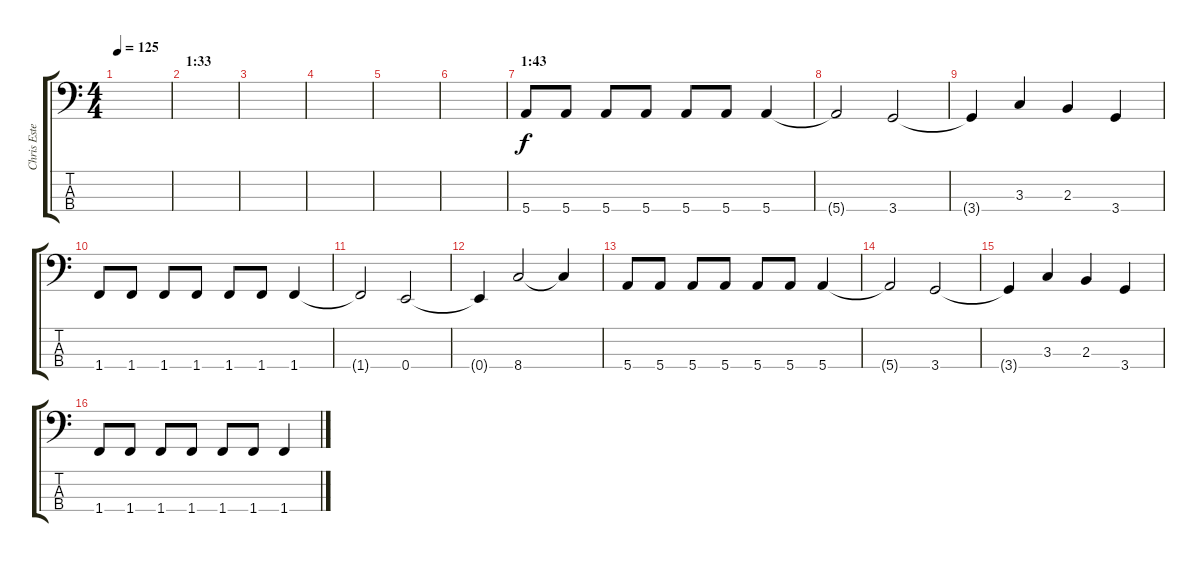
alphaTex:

\track ("Chris Estes (Bass)" "Chris Este") {instrument electricbassfinger}
\staff {score tabs}
\tuning (G2 D2 A1 E1) {hide}
\ts (4 4)
\tempo 125
\clef f4
\ks c
|
\section ("" "1:33")
|
|
|
|
|
\section ("" "1:43")
5.4.8 5.4.8 5.4.8 5.4.8 5.4.8 5.4.8 5.4.4 |
5.4{t}.2 3.4.2 |
3.4{t}.4 3.3.4 2.3.4 3.4.4 |
1.4.8 1.4.8 1.4.8 1.4.8 1.4.8 1.4.8 1.4.4 |
1.4{t}.2 0.4.2 |
0.4{t}.4 8.4.2 8.4{t}.4 |
5.4.8 5.4.8 5.4.8 5.4.8 5.4.8 5.4.8 5.4.4 |
5.4{t}.2 3.4.2 |
3.4{t}.4 3.3.4 2.3.4 3.4.4 |
1.4.8 1.4.8 1.4.8 1.4.8 1.4.8 1.4.8 1.4.4
